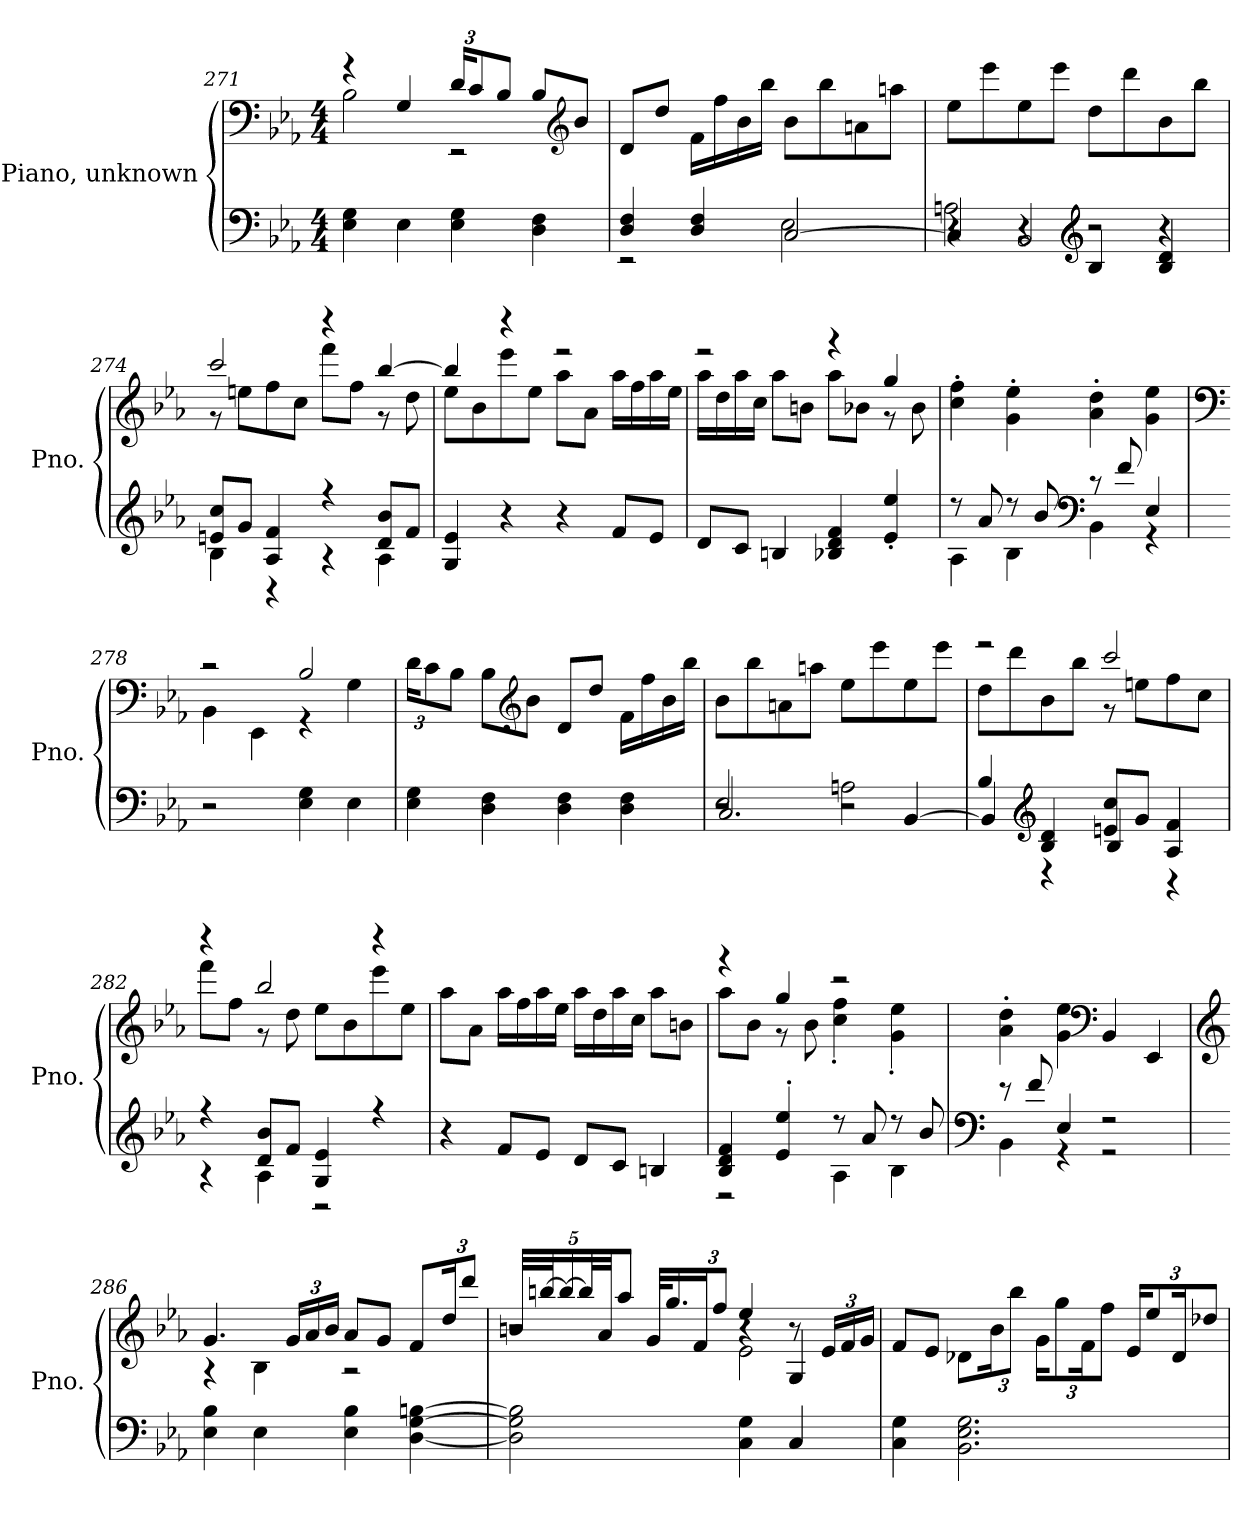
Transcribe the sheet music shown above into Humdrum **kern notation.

**kern	**kern
*part1	*part1
*staff2	*staff1
*I"Piano, unknown	*
*I'Pno.	*
!!LO:LB:g=z
*clefF4	*clefF4
*k[b-e-a-]	*k[b-e-a-]
*M4/4	*M4/4
=271	=271
*	*^
4E-\ 4G\	4r	2B-\
4E-\	4G/	.
*	*Xbrackettup	*
4E-\ 4G\	24d/KL	2r
.	12c/	.
.	8B-/J	.
4D\ 4F\	8B-/L	.
*	*clefG2	*
.	8b-/J	.
*	*v	*v
=272	=272
*^	*
4D/ 4F/	2r	8d/L
.	.	8dd/J
4D/ 4F/	.	16f\LL
.	.	16ff\
.	.	16b-\
.	.	16bb-\JJ
[2C/	2E-\	8b-\L
.	.	8bb-\
.	.	8an\
.	.	8aan\J
=273	=273	=273
*	*^	*
4C/]	2An\	4r	8ee-\L
.	.	.	8eee-\
4r	.	2BB-/	8ee-\
.	.	.	8eee-\J
*clefG2	*	*	*
4B-/	2r	.	8dd\L
.	.	.	8ddd\
4B-/ 4d/	.	4r	8b-\
.	.	.	8bb-\J
*	*v	*v	*
=274	=274	=274
*	*	*^
8en/ 8cc/L	4B-\	2ccc/	8r
8g/J	.	.	8een\L
4A-/ 4f/	4r	.	8ff\
.	.	.	8cc\J
4r	4r	4r	8fff\L
.	.	.	8ff\J
8d/ 8b-/L	4A-\	[4bb-/	8r
8f/J	.	.	8dd\
*v	*v	*	*
!!LO:LB:g=z	!!
=275	=275	=275
4G/ 4e-/	4bb-/]	8ee-\L
.	.	8b-\
4r	4r	8eee-\
.	.	8ee-\J
4r	2r	8aa-\L
.	.	8a-\J
8f/L	.	16aa-\LL
.	.	16ff\
8e-/J	.	16aa-\
.	.	16ee-\JJ
=276	=276	=276
8d/L	2r	16aa-\LL
.	.	16dd\
8c/J	.	16aa-\
.	.	16cc\JJ
4Bn/	.	8aa-\L
.	.	8bn\J
4B-X/ 4d/ 4f/	4r	8aa-\L
.	.	8b-X\J
4e-/' 4ee-/'	4gg/	8r
.	.	8b-\
*	*v	*v
=277	=277
*^	*
8r	4A-\	4cc\' 4ff\'
8a-/	.	.
8r	4B-\	4g\' 4ee-\'
8b-/	.	.
*clefF4	*	*
8r	4BB-\	4a-\' 4dd\'
8f/	.	.
4E-/	4r	4g\ 4ee-\
*v	*v	*
=278	=278
*	*clefF4
*	*^
2r	2r	4BB-\
.	.	4EE-\
4E-\ 4G\	2B-/	4r
4E-\	.	4G\
*	*v	*v
!!LO:LB:g=z
=279	=279
4E-\ 4G\	24d\KL
.	12c\
.	8B-\J
4D\ 4F\	8B-\L
*	*clefG2
.	8b-\J
4D\ 4F\	8d/L
.	8dd/J
4D\ 4F\	16f\LL
.	16ff\
.	16b-\
.	16bb-\JJ
=280	=280
*^	*
*	*^	*
2E-/	2r	2.C/	8b-\L
.	.	.	8bb-\
.	.	.	8an\
.	.	.	8aan\J
2r	2An\	.	8ee-\L
.	.	.	8eee-\
.	.	[4BB-/	8ee-\
.	.	.	8eee-\J
*	*v	*v	*
=281	=281	=281
*	*	*^
4B-/	4BB-/]	2r	8dd\L
.	.	.	8ddd\
*clefG2	*	*	*
4B-/ 4d/	4r	.	8b-\
.	.	.	8bb-\J
8en/ 8cc/L	4B-/	2ccc/	8r
8g/J	.	.	8een\L
4A-/ 4f/	4r	.	8ff\
.	.	.	8cc\J
=282	=282	=282	=282
4r	4r	4r	8fff\L
.	.	.	8ff\J
8d/ 8b-/L	4A-\	2bb-/	8r
8f/J	.	.	8dd\
4G/ 4e-/	2r	.	8ee-\L
.	.	.	8b-\
4r	.	4r	8eee-\
.	.	.	8ee-\J
*v	*v	*	*
*	*v	*v
!!LO:LB:g=z
=283	=283
4r	8aa-\L
.	8a-\J
8f/L	16aa-\LL
.	16ff\
8e-/J	16aa-\
.	16ee-\JJ
8d/L	16aa-\LL
.	16dd\
8c/J	16aa-\
.	16cc\JJ
4Bn/	8aa-\L
.	8bn\J
=284	=284
*^	*^
4B-/ 4d/ 4f/	2r	4r	8aa-\L
.	.	.	8b-\J
4e-/' 4ee-/'	.	4gg/	8r
.	.	.	8b-\
8r	4A-\	2r	4cc\' 4ff\'
8a-/	.	.	.
8r	4B-\	.	4g\' 4ee-\'
8b-/	.	.	.
*	*	*v	*v
=285	=285	=285
*clefF4	*	*
8r	4BB-\	4a-\' 4dd\'
8f/	.	.
4E-/	4r	4g\ 4ee-\
*	*	*clefF4
2r	2r	4BB-/
.	.	4EE-/
*v	*v	*
=286	=286
*	*clefG2
*	*^
4E-\ 4B-\	4.g/	4r
4E-\	.	4B-\
.	24g/LL	.
.	24a-/	.
.	24b-/JJ	.
4E-\ 4B-\	8a-/L	2r
.	8g/J	.
[4D\ [4G\ [4Bn\	8f/L	.
.	24dd/K	.
.	12ddd/J	.
!!LO:LB:g=z
=287	=287	=287
*	*	*^
2D\] 2G\] 2B\]	40bn/LLL	2r	2r
.	[40bbn/J	.	.
.	20bb/_	.	.
.	40bb/L]	.	.
.	40a-/JJ	.	.
.	10aa-/J	.	.
.	32g/KLL	.	.
.	16.gg/	.	.
.	24f/J	.	.
.	12ff/J	.	.
4C\ 4G\	4ee-/	2e-\	4r
4C/	8r	.	4G/
.	24e-/LL	.	.
.	24f/	.	.
.	24g/JJ	.	.
*	*v	*v	*v
=288	=288
4C\ 4G\	8f/L
.	8e-/J
2.BB-\ 2.E-\ 2.G\	8d-X\L
.	24b-\K
.	12bb-\J
.	24g\KL
.	12gg\
.	24f\K
.	12ff\J
.	24e-/KL
.	12ee-/
.	24d-/K
.	12dd-X/J
=	=
*-	*-
